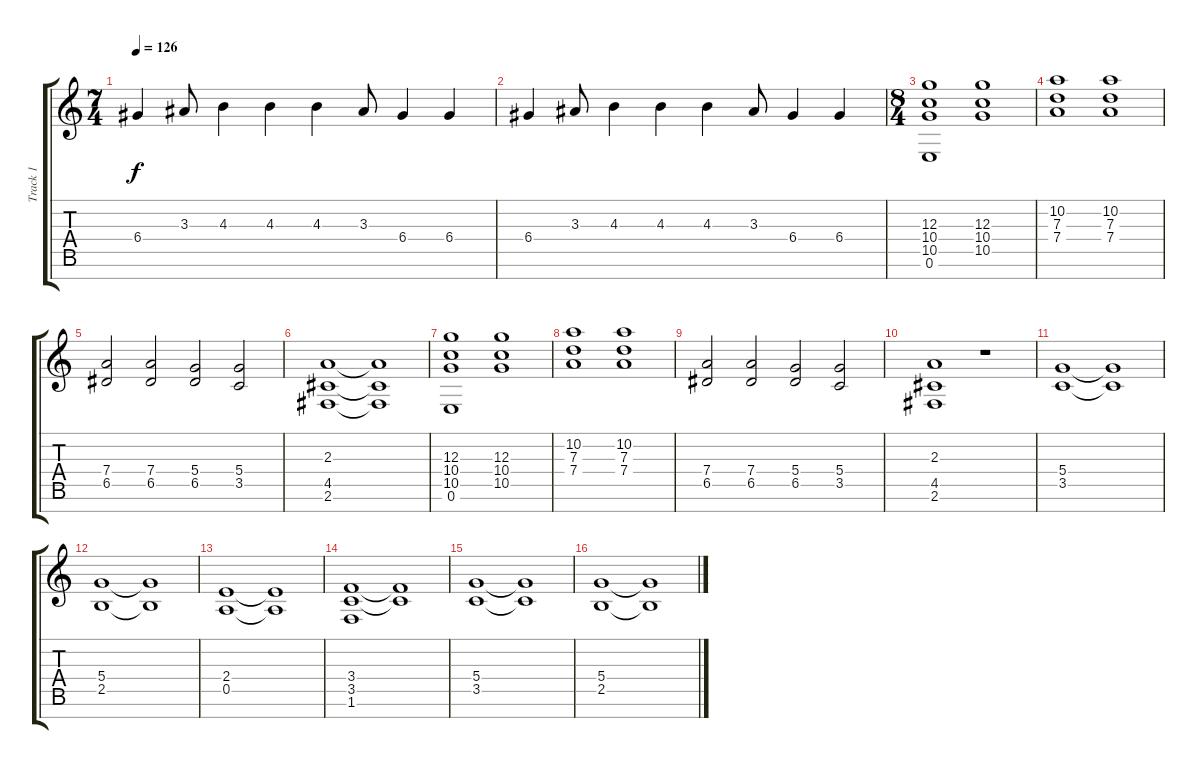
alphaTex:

\track ("Track 1" "Track 1") {instrument acousticguitarnylon}
\staff {score tabs}
\tuning (E4 B3 G3 D3 A2 E2 B1) {hide}
\ts (7 4)
\tempo 126
\clef g2
\ks c
6.4.4{dy f} 3.3.8 4.3.4 4.3.4 4.3.4 3.3.8 6.4.4 6.4.4 |
6.4.4 3.3.8 4.3.4 4.3.4 4.3.4 3.3.8 6.4.4 6.4.4 |
\ts (8 4)
(12.3 10.4 10.5 0.6).1 (12.3 10.4 10.5).1 |
(10.2 7.3 7.4).1 (10.2 7.3 7.4).1 |
(7.4 6.5).2 (7.4 6.5).2 (5.4 6.5).2 (5.4 3.5).2 |
(2.3 4.5 2.6).1 (2.3{t} 4.5{t} 2.6{t}).1 |
(12.3 10.4 10.5 0.6).1 (12.3 10.4 10.5).1 |
(10.2 7.3 7.4).1 (10.2 7.3 7.4).1 |
(7.4 6.5).2 (7.4 6.5).2 (5.4 6.5).2 (5.4 3.5).2 |
(2.3 4.5 2.6).1 r.1 |
(5.4 3.5).1 (5.4{t} 3.5{t}).1 |
(5.4 2.5).1 (5.4{t} 2.5{t}).1 |
(2.4 0.5).1 (2.4{t} 0.5{t}).1 |
(3.4 3.5 1.6).1 (3.4{t} 3.5{t}).1 |
(5.4 3.5).1 (5.4{t} 3.5{t}).1 |
(5.4 2.5).1 (5.4{t} 2.5{t}).1
